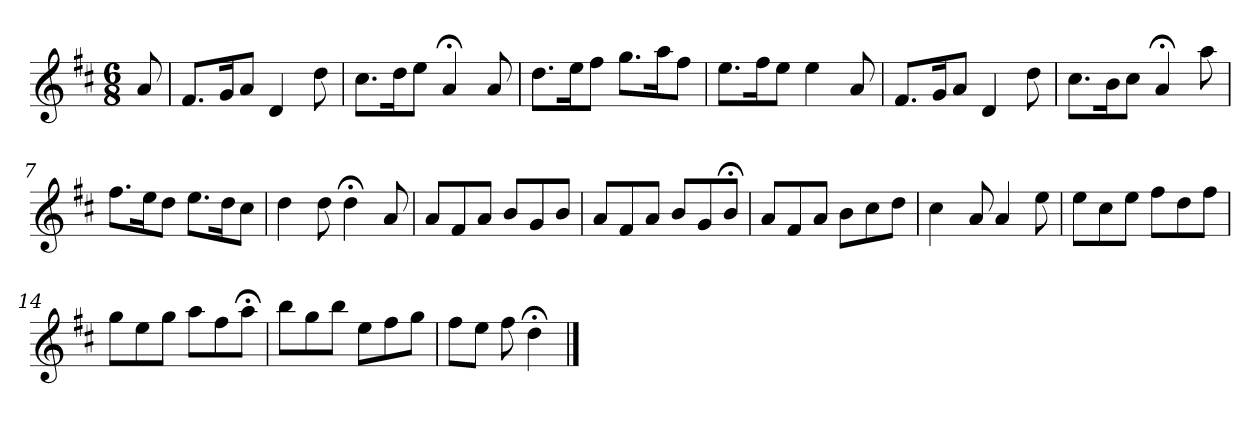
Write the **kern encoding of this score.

**kern
*part1
*staff1
*k[f#c#]
*D:
*M6/8
*MM120
=
8a
=1
8.f#L
16gK
8aJ
4d
8dd
=2
8.cc#L
16ddK
8eeJ
4a;<
8a
=3
8.ddL
16eeK
8ff#J
8.ggL
16aaK
8ff#J
=4
8.eeL
16ff#K
8eeJ
4ee
8a
=5
8.f#L
16gK
8aJ
4d
8dd
=6
8.cc#L
16bK
8cc#J
4a;<
8aa
=7
8.ff#L
16eeK
8ddJ
8.eeL
16ddK
8cc#J
=8
4dd
8dd
4dd;<
8a
=9
8aL
8f#
8aJ
8bL
8g
8bJ
=10
8aL
8f#
8aJ
8bL
8g
8b;<J
=11
8aL
8f#
8aJ
8bL
8cc#
8ddJ
=12
4cc#
8a
4a
8ee
=13
8eeL
8cc#
8eeJ
8ff#L
8dd
8ff#J
=14
8ggL
8ee
8ggJ
8aaL
8ff#
8aa;<J
=15
8bbL
8gg
8bbJ
8eeL
8ff#
8ggJ
=16
8ff#L
8eeJ
8ff#
4dd;<
==
*-
